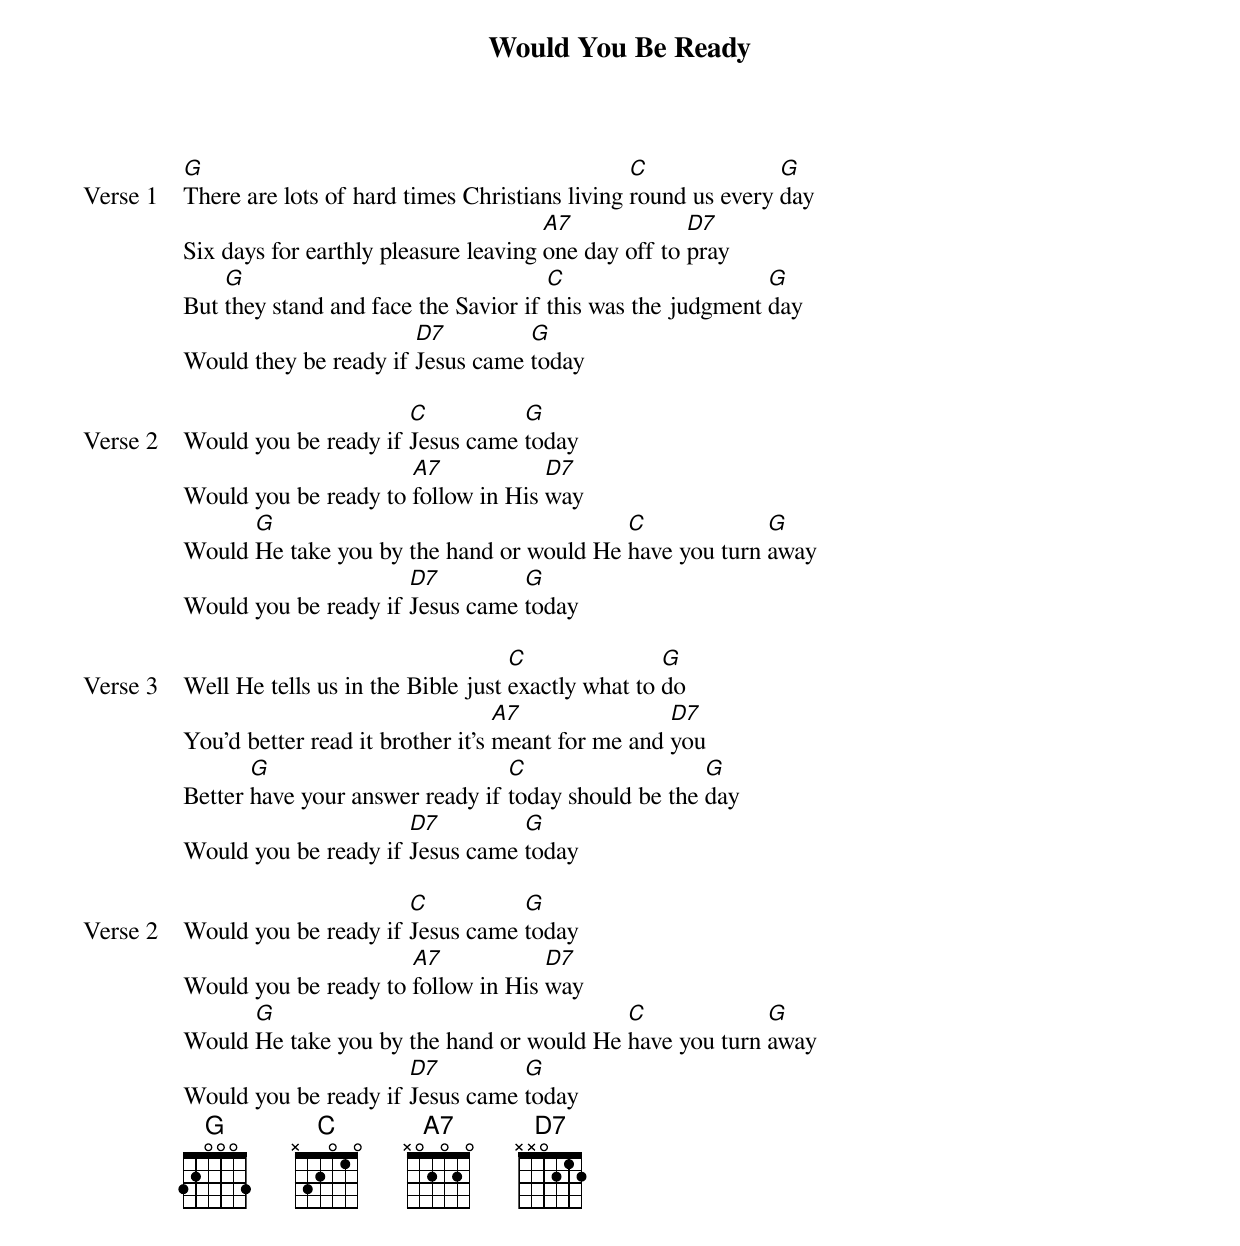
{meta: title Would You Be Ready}
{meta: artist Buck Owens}
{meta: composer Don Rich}
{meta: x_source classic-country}
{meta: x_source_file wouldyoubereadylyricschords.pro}
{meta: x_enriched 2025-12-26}

{start_of_verse: Verse 1}
[G]There are lots of hard times Christians living [C]round us every [G]day
Six days for earthly pleasure leaving [A7]one day off to [D7]pray
But [G]they stand and face the Savior if [C]this was the judgment [G]day
Would they be ready if [D7]Jesus came [G]today
{end_of_verse}

{start_of_verse: Verse 2}
Would you be ready if [C]Jesus came [G]today
Would you be ready to [A7]follow in His [D7]way
Would [G]He take you by the hand or would He [C]have you turn [G]away
Would you be ready if [D7]Jesus came [G]today
{end_of_verse}

{start_of_verse: Verse 3}
Well He tells us in the Bible just [C]exactly what to [G]do
You'd better read it brother it's [A7]meant for me and [D7]you
Better [G]have your answer ready if [C]today should be the [G]day
Would you be ready if [D7]Jesus came [G]today
{end_of_verse}

{start_of_verse: Verse 2}
Would you be ready if [C]Jesus came [G]today
Would you be ready to [A7]follow in His [D7]way
Would [G]He take you by the hand or would He [C]have you turn [G]away
Would you be ready if [D7]Jesus came [G]today
{end_of_verse}
